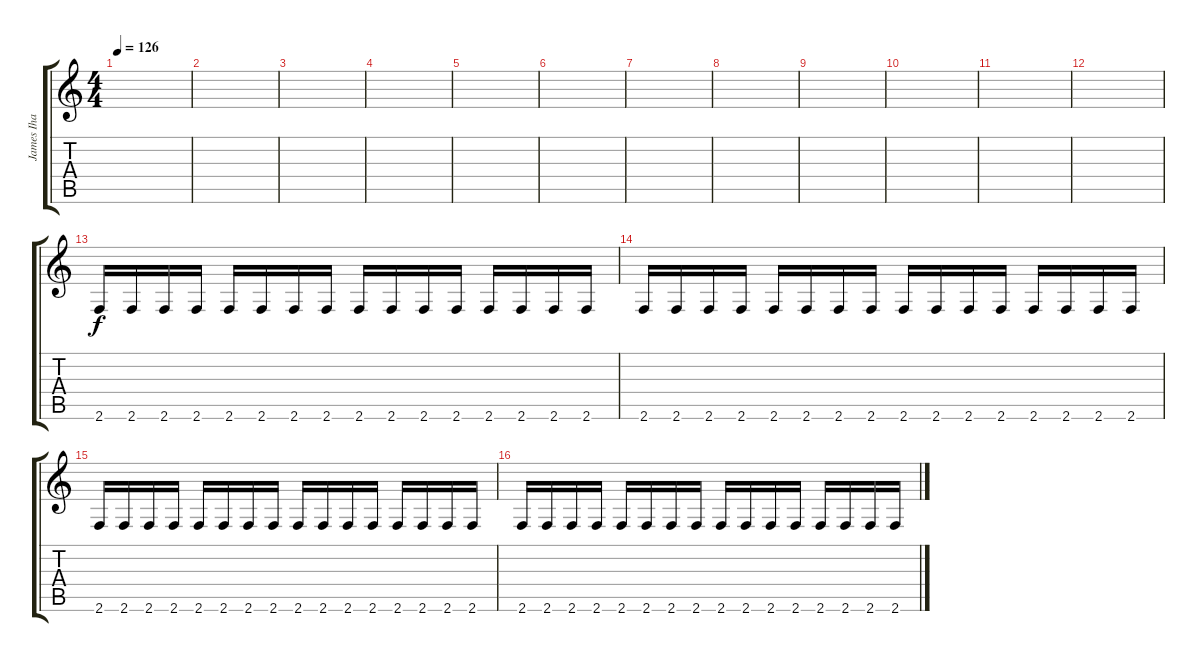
\track ("James Iha" "James Iha") {instrument overdrivenguitar}
\staff {score tabs}
\tuning (Eb4 Bb3 Gb3 Db3 Ab2 Eb2) {hide}
\ts (4 4)
\tempo 126
\clef g2
\ks c
|
|
|
|
|
|
|
|
|
|
|
|
2.6.16 2.6.16 2.6.16 2.6.16 2.6.16 2.6.16 2.6.16 2.6.16 2.6.16 2.6.16 2.6.16 2.6.16 2.6.16 2.6.16 2.6.16 2.6.16 |
2.6.16 2.6.16 2.6.16 2.6.16 2.6.16 2.6.16 2.6.16 2.6.16 2.6.16 2.6.16 2.6.16 2.6.16 2.6.16 2.6.16 2.6.16 2.6.16 |
2.6.16 2.6.16 2.6.16 2.6.16 2.6.16 2.6.16 2.6.16 2.6.16 2.6.16 2.6.16 2.6.16 2.6.16 2.6.16 2.6.16 2.6.16 2.6.16 |
2.6.16 2.6.16 2.6.16 2.6.16 2.6.16 2.6.16 2.6.16 2.6.16 2.6.16 2.6.16 2.6.16 2.6.16 2.6.16 2.6.16 2.6.16 2.6.16
